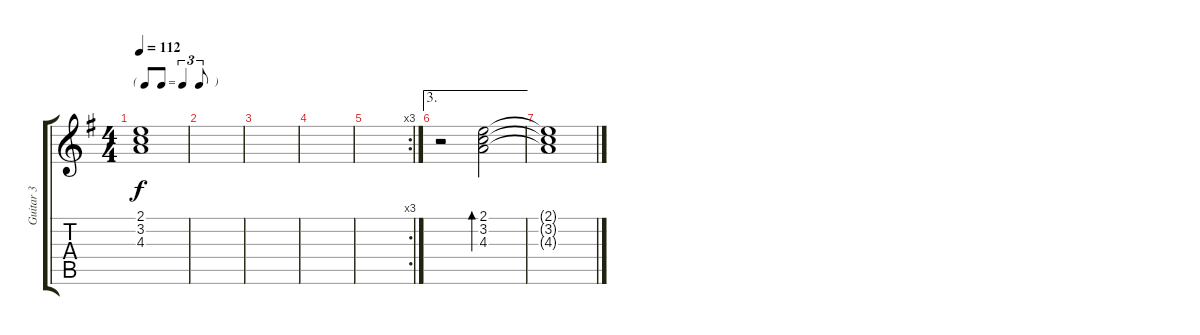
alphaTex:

\track ("Guitar 3" "Guitar 3") {instrument acousticguitarsteel}
\staff {score tabs}
\tuning (D4 A3 F3 C3 G2 D2) {hide}
\ts (4 4)
\tf triplet8th
\tempo 112
\clef g2
\ks eminor
(2.1{t} 3.2{t} 4.3{t}).1{dy f} |
|
|
|
\rc 3
|
\ae 3
r.2 (2.1 3.2 4.3).2{bd 60} |
(2.1{t} 3.2{t} 4.3{t}).1
